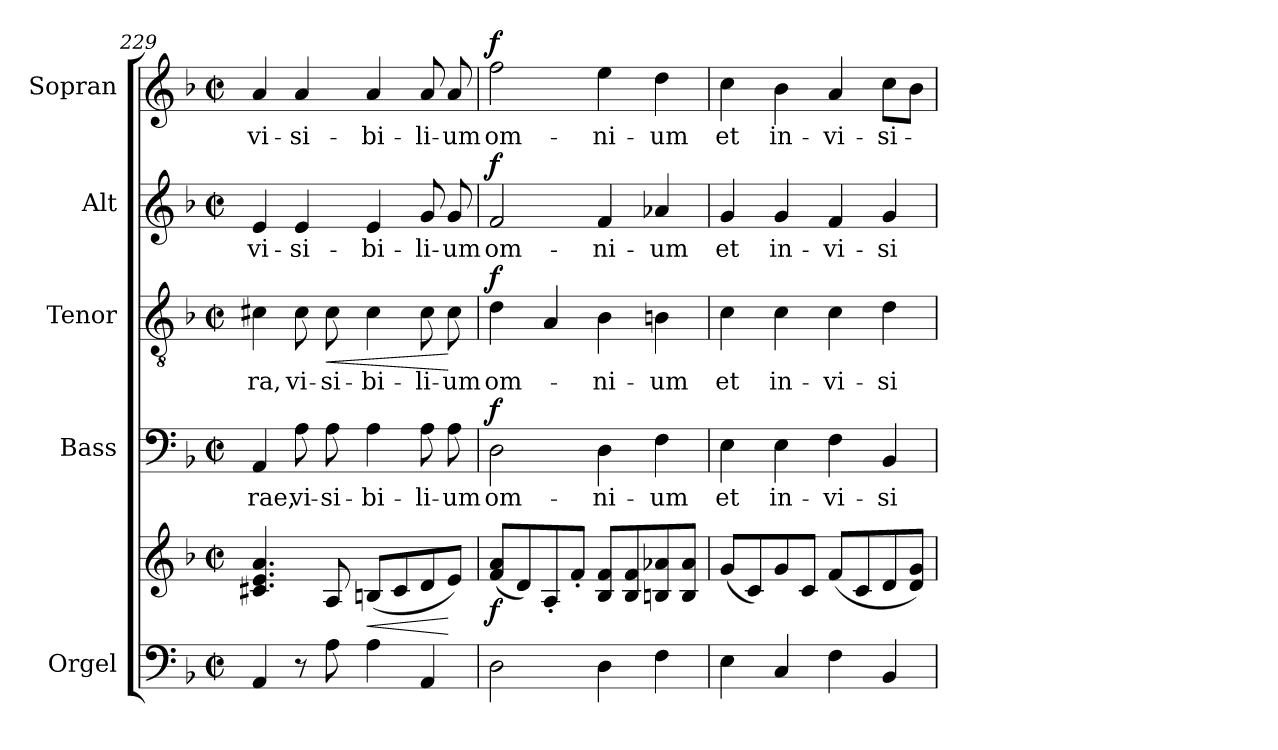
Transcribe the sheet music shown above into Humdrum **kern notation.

**kern	**kern	**dynam	**kern	**text	**dynam	**kern	**text	**dynam	**kern	**text	**dynam	**kern	**text	**dynam
*part5	*part5	*part5	*part4	*part4	*part4	*part3	*part3	*part3	*part2	*part2	*part2	*part1	*part1	*part1
*staff6	*staff5	*staff5/6	*staff4	*staff4	*staff4	*staff3	*staff3	*staff3	*staff2	*staff2	*staff2	*staff1	*staff1	*staff1
*I"Orgel	*	*	*I"Bass	*	*	*I"Tenor	*	*	*I"Alt	*	*	*I"Sopran	*	*
*I'Org.	*	*	*I'B.	*	*	*I'T.	*	*	*I'A.	*	*	*I'S.	*	*
*clefF4	*clefG2	*	*clefF4	*	*	*clefGv2	*	*	*clefG2	*	*	*clefG2	*	*
*k[b-]	*k[b-]	*	*k[b-]	*	*	*k[b-]	*	*	*k[b-]	*	*	*k[b-]	*	*
*F:	*F:	*	*F:	*	*	*F:	*	*	*F:	*	*	*F:	*	*
*M2/2	*M2/2	*	*M2/2	*	*	*M2/2	*	*	*M2/2	*	*	*M2/2	*	*
*met(c|)	*met(c|)	*	*met(c|)	*	*	*met(c|)	*	*	*met(c|)	*	*	*met(c|)	*	*
=229	=229	=229	=229	=229	=229	=229	=229	=229	=229	=229	=229	=229	=229	=229
!	!	!	!	!LO:LY:b	!	!	!LO:LY:b	!	!	!LO:LY:b	!	!	!LO:LY:b	!
4AA/	4.c#X/ 4.e/ 4.a/	.	4AA/	-rae,	.	4c#X\	-ra,	.	4e/	vi-	.	4a/	vi-	.
!	!	!	!	!LO:LY:b	!	!	!LO:LY:b	!	!	!LO:LY:b	!	!	!LO:LY:b	!
8r	.	.	8A\	vi-	.	8c#\	vi-	.	4e/	-si-	.	4a/	-si-	.
!	!	!	!	!LO:LY:b	!	!	!LO:LY:b	!LO:HP:b	!	!	!	!	!	!
8A\	8A/	.	8A\	-si-	.	8c#\	-si-	<	.	.	.	.	.	.
!	!	!LO:HP:b	!	!LO:LY:b	!	!	!LO:LY:b	!	!	!LO:LY:b	!	!	!LO:LY:b	!
4A\	(<8Bn/L	<	4A\	-bi-	.	4c#\	-bi-	.	4e/	-bi-	.	4a/	-bi-	.
.	8c#/	.	.	.	.	.	.	.	.	.	.	.	.	.
!	!	!	!	!LO:LY:b	!	!	!LO:LY:b	!	!	!LO:LY:b	!	!	!LO:LY:b	!
4AA/	8d/	.	8A\	-li-	.	8c#\	-li-	.	8g/	-li-	.	8a/	-li-	.
!	!	!	!	!LO:LY:b	!	!	!LO:LY:b	!	!	!LO:LY:b	!	!	!LO:LY:b	!
.	8e/J)	[	8A\	-um	.	8c#\	-um	[	8g/	-um	.	8a/	-um	.
!!LO:PB:g=z
=230	=230	=230	=230	=230	=230	=230	=230	=230	=230	=230	=230	=230	=230	=230
!	!	!LO:DY:b	!	!LO:LY:b	!LO:DY:a	!	!LO:LY:b	!LO:DY:a	!	!LO:LY:b	!LO:DY:a	!	!LO:LY:b	!LO:DY:a
2D\	(<8f/ 8a/L	f	2D\	om-	f	4d\	om-	f	2f/	om-	f	2ff\	om-	f
.	8d/)	.	.	.	.	.	.	.	.	.	.	.	.	.
.	8A'</	.	.	.	.	4A/	.	.	.	.	.	.	.	.
.	8f'</J	.	.	.	.	.	.	.	.	.	.	.	.	.
!	!	!	!	!LO:LY:b	!	!	!LO:LY:b	!	!	!LO:LY:b	!	!	!LO:LY:b	!
4D\	8B-/ 8f/L	.	4D\	-ni-	.	4B-\	-ni-	.	4f/	-ni-	.	4ee\	-ni-	.
.	8B-/ 8f/	.	.	.	.	.	.	.	.	.	.	.	.	.
!	!	!	!	!LO:LY:b	!	!	!LO:LY:b	!	!	!LO:LY:b	!	!	!LO:LY:b	!
4F\	8Bn/ 8a-X/	.	4F\	-um	.	4Bn\	-um	.	4a-X/	-um	.	4dd\	-um	.
.	8B/ 8a-/J	.	.	.	.	.	.	.	.	.	.	.	.	.
=231	=231	=231	=231	=231	=231	=231	=231	=231	=231	=231	=231	=231	=231	=231
!	!	!	!	!LO:LY:b	!	!	!LO:LY:b	!	!	!LO:LY:b	!	!	!LO:LY:b	!
4E\	(<8g/L	.	4E\	et	.	4c\	et	.	4g/	et	.	4cc\	et	.
.	8c/)	.	.	.	.	.	.	.	.	.	.	.	.	.
!	!	!	!	!LO:LY:b	!	!	!LO:LY:b	!	!	!LO:LY:b	!	!	!LO:LY:b	!
4C/	8g/	.	4E\	in-	.	4c\	in-	.	4g/	in-	.	4b-\	in-	.
.	8c/J	.	.	.	.	.	.	.	.	.	.	.	.	.
!	!	!	!	!LO:LY:b	!	!	!LO:LY:b	!	!	!LO:LY:b	!	!	!LO:LY:b	!
4F\	(<8f/L	.	4F\	-vi-	.	4c\	-vi-	.	4f/	-vi-	.	4a/	-vi-	.
.	8c/	.	.	.	.	.	.	.	.	.	.	.	.	.
!	!	!	!	!LO:LY:b	!	!	!LO:LY:b	!	!	!LO:LY:b	!	!	!LO:LY:b	!
4BB-/	8d/	.	4BB-/	-si-	.	4d\	-si-	.	4g/	-si-	.	8cc\L	-si-	.
.	8d/ 8g/J)	.	.	.	.	.	.	.	.	.	.	8b-\J	.	.
=	=	=	=	=	=	=	=	=	=	=	=	=	=	=
*-	*-	*-	*-	*-	*-	*-	*-	*-	*-	*-	*-	*-	*-	*-
